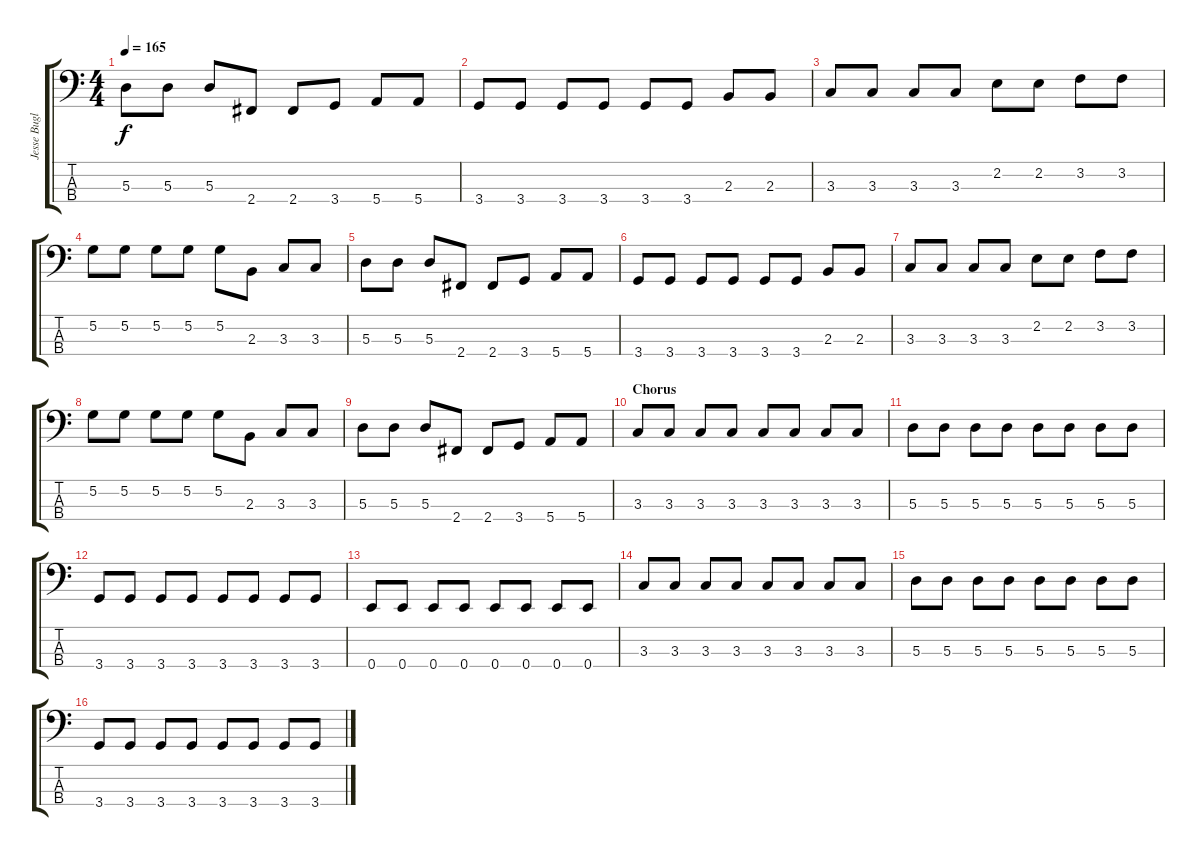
\track ("Jesse Buglione" "Jesse Bugl") {instrument electricbassfinger}
\staff {score tabs}
\tuning (G2 D2 A1 E1) {hide}
\ts (4 4)
\tempo 165
\clef f4
\ks c
5.3.8{dy f} 5.3.8 5.3.8 2.4.8 2.4.8 3.4.8 5.4.8 5.4.8 |
3.4.8 3.4.8 3.4.8 3.4.8 3.4.8 3.4.8 2.3.8 2.3.8 |
3.3.8 3.3.8 3.3.8 3.3.8 2.2.8 2.2.8 3.2.8 3.2.8 |
5.2.8 5.2.8 5.2.8 5.2.8 5.2.8 2.3.8 3.3.8 3.3.8 |
5.3.8 5.3.8 5.3.8 2.4.8 2.4.8 3.4.8 5.4.8 5.4.8 |
3.4.8 3.4.8 3.4.8 3.4.8 3.4.8 3.4.8 2.3.8 2.3.8 |
3.3.8 3.3.8 3.3.8 3.3.8 2.2.8 2.2.8 3.2.8 3.2.8 |
5.2.8 5.2.8 5.2.8 5.2.8 5.2.8 2.3.8 3.3.8 3.3.8 |
5.3.8 5.3.8 5.3.8 2.4.8 2.4.8 3.4.8 5.4.8 5.4.8 |
\section ("" "Chorus")
3.3.8 3.3.8 3.3.8 3.3.8 3.3.8 3.3.8 3.3.8 3.3.8 |
5.3.8 5.3.8 5.3.8 5.3.8 5.3.8 5.3.8 5.3.8 5.3.8 |
3.4.8 3.4.8 3.4.8 3.4.8 3.4.8 3.4.8 3.4.8 3.4.8 |
0.4.8 0.4.8 0.4.8 0.4.8 0.4.8 0.4.8 0.4.8 0.4.8 |
3.3.8 3.3.8 3.3.8 3.3.8 3.3.8 3.3.8 3.3.8 3.3.8 |
5.3.8 5.3.8 5.3.8 5.3.8 5.3.8 5.3.8 5.3.8 5.3.8 |
3.4.8 3.4.8 3.4.8 3.4.8 3.4.8 3.4.8 3.4.8 3.4.8
